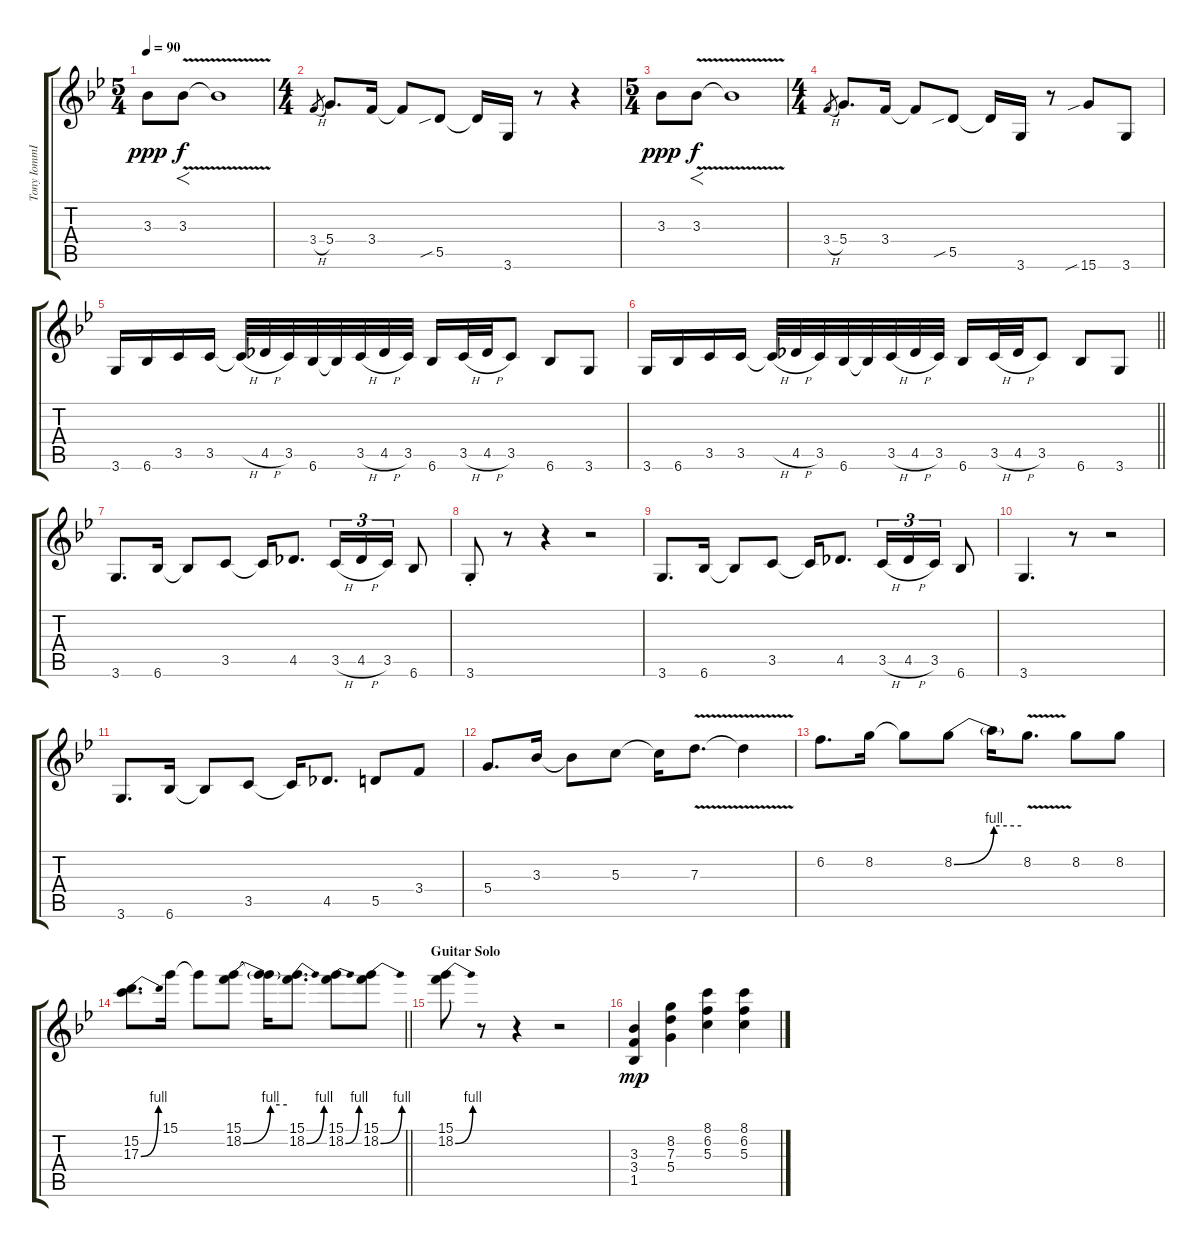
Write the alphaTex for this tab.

\track ("Tony IommI Rhythm" "Tony IommI") {instrument distortionguitar}
\staff {score tabs}
\tuning (E4 B3 G3 D3 A2 E2) {hide}
\ts (5 4)
\tempo 90
\clef g2
\ks bb
3.3.8{dy ppp instrument distortionguitar} 3.3{v}.8{f dy f} 3.3{t}.1 |
\ts (4 4)
3.4{h}.8{gr} 5.4.8{d} 3.4.16 3.4{t}.8 5.5{sib}.8 5.5{t}.16 3.6.16 r.8 r.4 |
\ts (5 4)
3.3.8{dy ppp} 3.3{v}.8{f dy f} 3.3{t}.1 |
\ts (4 4)
3.4{h}.8{gr} 5.4.8{d} 3.4.16 3.4{t}.8 5.5{sib}.8 5.5{t}.16 3.6.16 r.8 15.6{sib}.8 3.6.8 |
3.6.16 6.6.16 3.5.16 3.5.16 3.5{h t}.32 4.5{h}.32 3.5.32 6.6.32 6.6{t}.32 3.5{h}.32 4.5{h}.32 3.5.32 6.6.16 3.5{h}.32 4.5{h}.32 3.5.8 6.6.8 3.6.8 |
\barLineRight lightlight
3.6.16 6.6.16 3.5.16 3.5.16 3.5{h t}.32 4.5{h}.32 3.5.32 6.6.32 6.6{t}.32 3.5{h}.32 4.5{h}.32 3.5.32 6.6.16 3.5{h}.32 4.5{h}.32 3.5.8 6.6.8 3.6.8 |
3.6.8{d} 6.6.16 6.6{t}.8 3.5.8 3.5{t}.16 4.5.8{d} 3.5{h}.16{tu (3 2)} 4.5{h}.16{tu (3 2)} 3.5.16{tu (3 2)} 6.6.8 |
3.6{st}.8 r.8 r.4 r.2 |
3.6.8{d} 6.6.16 6.6{t}.8 3.5.8 3.5{t}.16 4.5.8{d} 3.5{h}.16{tu (3 2)} 4.5{h}.16{tu (3 2)} 3.5.16{tu (3 2)} 6.6.8 |
3.6.4{d} r.8 r.2 |
3.6.8{d} 6.6.16 6.6{t}.8 3.5.8 3.5{t}.16 4.5.8{d} 5.5.8 3.4.8 |
5.4.8{d} 3.3.16 3.3{t}.8 5.3.8 5.3{t}.16 7.3{v}.8{d} 7.3{v t}.4 |
6.2.8{d} 8.2.16 8.2{t}.8 8.2{be (bend 0 0 60 4)}.8 8.2{be (hold 0 4 60 4) t}.16 8.2{v}.8{d} 8.2.8 8.2.8 |
\barLineRight lightlight
(15.2 17.3{be (bend 0 0 60 4)}).8{d} 15.1.16 15.1{t}.8 (15.1 18.2{be (bend 0 0 60 4)}).8 (15.1{t} 18.2{be (hold 0 4 60 4) t}).16 (15.1 18.2{be (bend 0 0 60 4)}).8{d} (15.1 18.2{be (bend 0 0 60 4)}).8 (15.1 18.2{be (bend 0 0 60 4)}).8 |
\section ("" "Guitar Solo")
(15.1 18.2{be (bend 0 0 60 4)}).8 r.8 r.4 r.2 |
(3.3 3.4 1.5).4{dy mp} (8.2 7.3 5.4).4 (8.1 6.2 5.3).4 (8.1 6.2 5.3).4
